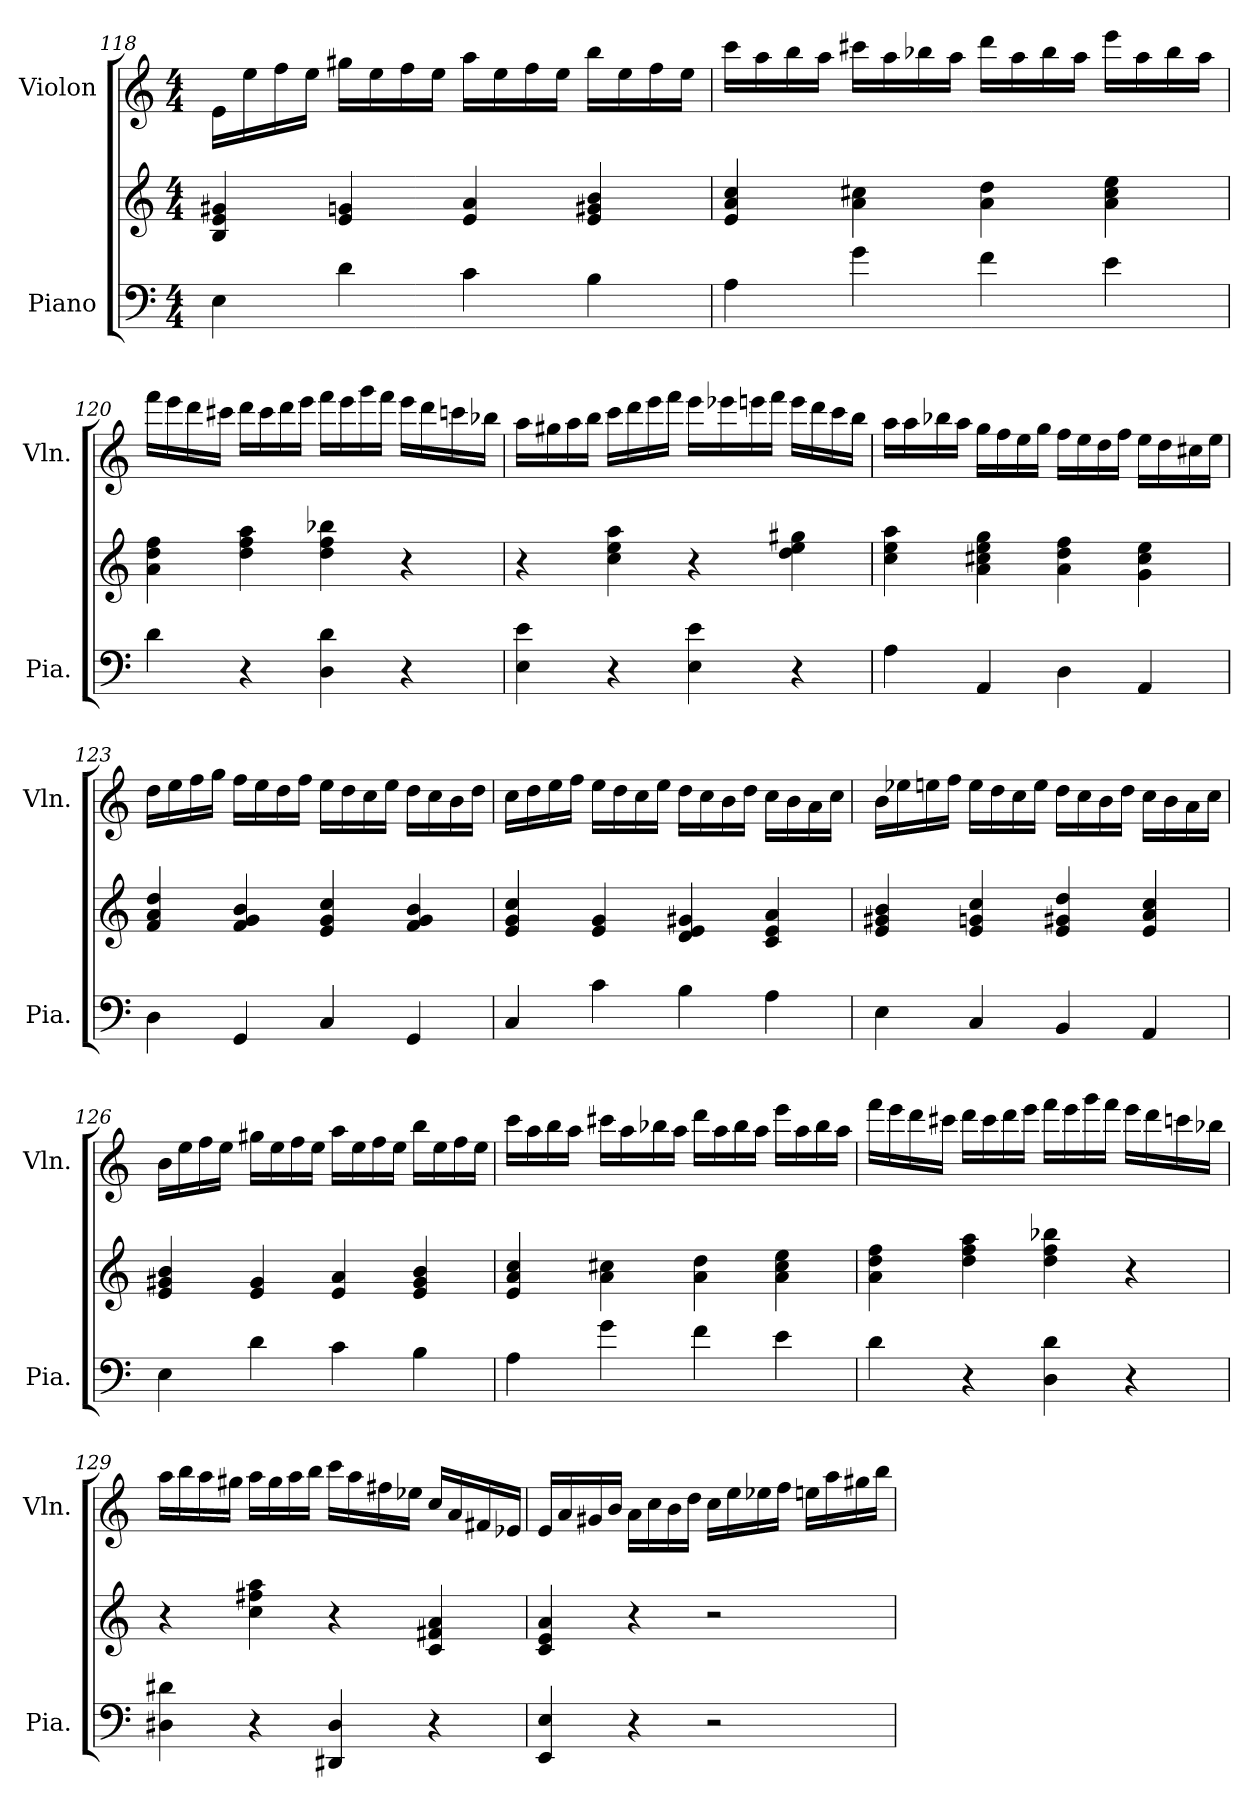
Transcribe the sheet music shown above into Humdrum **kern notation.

**kern	**kern	**kern
*part2	*part2	*part1
*staff3	*staff2	*staff1
*I"Piano	*	*I"Violon
*I'Pia.	*	*I'Vln.
*clefF4	*clefG2	*clefG2
*k[]	*k[]	*k[]
*M4/4	*M4/4	*M4/4
=118	=118	=118
4E\	4B/ 4e/ 4g#X/	16e\LL
.	.	16ee\
.	.	16ff\
.	.	16ee\JJ
4d\	4e/ 4gn/	16gg#X\LL
.	.	16ee\
.	.	16ff\
.	.	16ee\JJ
4c\	4e/ 4a/	16aa\LL
.	.	16ee\
.	.	16ff\
.	.	16ee\JJ
4B\	4e/ 4g#X/ 4b/	16bb\LL
.	.	16ee\
.	.	16ff\
.	.	16ee\JJ
!!LO:LB:g=z
=119	=119	=119
4A\	4e/ 4a/ 4cc/	16ccc\LL
.	.	16aa\
.	.	16bb\
.	.	16aa\JJ
4g\	4a\ 4cc#X\	16ccc#X\LL
.	.	16aa\
.	.	16bb-X\
.	.	16aa\JJ
4f\	4a\ 4dd\	16ddd\LL
.	.	16aa\
.	.	16bb-\
.	.	16aa\JJ
4e\	4a\ 4cc#\ 4ee\	16eee\LL
.	.	16aa\
.	.	16bb-\
.	.	16aa\JJ
!!LO:PB:g=z
=120	=120	=120
4d\	4a\ 4dd\ 4ff\	16fff\LL
.	.	16eee\
.	.	16ddd\
.	.	16ccc#X\JJ
4r	4dd\ 4ff\ 4aa\	16ddd\LL
.	.	16ccc#\
.	.	16ddd\
.	.	16eee\JJ
4D\ 4d\	4dd\ 4ff\ 4bb-X\	16fff\LL
.	.	16eee\
.	.	16ggg\
.	.	16fff\JJ
4r	4r	16eee\LL
.	.	16ddd\
.	.	16cccn\
.	.	16bb-X\JJ
!!LO:LB:g=z
=121	=121	=121
4E\ 4e\	4r	16aa\LL
.	.	16gg#X\
.	.	16aa\
.	.	16bb\JJ
4r	4cc\ 4ee\ 4aa\	16ccc\LL
.	.	16ddd\
.	.	16eee\
.	.	16fff\JJ
4E\ 4e\	4r	16eee\LL
.	.	16eee-X\
.	.	16eeen\
.	.	16fff\JJ
4r	4dd\ 4ee\ 4gg#X\	16eee\LL
.	.	16ddd\
.	.	16ccc\
.	.	16bb\JJ
=122	=122	=122
4A\	4cc\ 4ee\ 4aa\	16aa\LL
.	.	16aa\
.	.	16bb-X\
.	.	16aa\JJ
4AA/	4a\ 4cc#X\ 4ee\ 4gg\	16gg\LL
.	.	16ff\
.	.	16ee\
.	.	16gg\JJ
4D\	4a\ 4dd\ 4ff\	16ff\LL
.	.	16ee\
.	.	16dd\
.	.	16ff\JJ
4AA/	4g\ 4cc#\ 4ee\	16ee\LL
.	.	16dd\
.	.	16cc#X\
.	.	16ee\JJ
!!LO:LB:g=z
=123	=123	=123
4D\	4f/ 4a/ 4dd/	16dd\LL
.	.	16ee\
.	.	16ff\
.	.	16gg\JJ
4GG/	4f/ 4g/ 4b/	16ff\LL
.	.	16ee\
.	.	16dd\
.	.	16ff\JJ
4C/	4e/ 4g/ 4cc/	16ee\LL
.	.	16dd\
.	.	16cc\
.	.	16ee\JJ
4GG/	4f/ 4g/ 4b/	16dd\LL
.	.	16cc\
.	.	16b\
.	.	16dd\JJ
=124	=124	=124
4C/	4e/ 4g/ 4cc/	16cc\LL
.	.	16dd\
.	.	16ee\
.	.	16ff\JJ
4c\	4e/ 4g/	16ee\LL
.	.	16dd\
.	.	16cc\
.	.	16ee\JJ
4B\	4d/ 4e/ 4g#X/	16dd\LL
.	.	16cc\
.	.	16b\
.	.	16dd\JJ
4A\	4c/ 4e/ 4a/	16cc\LL
.	.	16b\
.	.	16a\
.	.	16cc\JJ
!!LO:LB:g=z
=125	=125	=125
4E\	4e/ 4g#X/ 4b/	16b\LL
.	.	16ee-X\
.	.	16een\
.	.	16ff\JJ
4C/	4e/ 4gn/ 4cc/	16ee\LL
.	.	16dd\
.	.	16cc\
.	.	16ee\JJ
4BB/	4e/ 4g#X/ 4dd/	16dd\LL
.	.	16cc\
.	.	16b\
.	.	16dd\JJ
4AA/	4e/ 4a/ 4cc/	16cc\LL
.	.	16b\
.	.	16a\
.	.	16cc\JJ
=126	=126	=126
4E\	4e/ 4g#X/ 4b/	16b\LL
.	.	16ee\
.	.	16ff\
.	.	16ee\JJ
4d\	4e/ 4g#/	16gg#X\LL
.	.	16ee\
.	.	16ff\
.	.	16ee\JJ
4c\	4e/ 4a/	16aa\LL
.	.	16ee\
.	.	16ff\
.	.	16ee\JJ
4B\	4e/ 4g#/ 4b/	16bb\LL
.	.	16ee\
.	.	16ff\
.	.	16ee\JJ
!!LO:PB:g=z
=127	=127	=127
4A\	4e/ 4a/ 4cc/	16ccc\LL
.	.	16aa\
.	.	16bb\
.	.	16aa\JJ
4g\	4a\ 4cc#X\	16ccc#X\LL
.	.	16aa\
.	.	16bb-X\
.	.	16aa\JJ
4f\	4a\ 4dd\	16ddd\LL
.	.	16aa\
.	.	16bb-\
.	.	16aa\JJ
4e\	4a\ 4cc#\ 4ee\	16eee\LL
.	.	16aa\
.	.	16bb-\
.	.	16aa\JJ
!!LO:LB:g=z
=128	=128	=128
4d\	4a\ 4dd\ 4ff\	16fff\LL
.	.	16eee\
.	.	16ddd\
.	.	16ccc#X\JJ
4r	4dd\ 4ff\ 4aa\	16ddd\LL
.	.	16ccc#\
.	.	16ddd\
.	.	16eee\JJ
4D\ 4d\	4dd\ 4ff\ 4bb-X\	16fff\LL
.	.	16eee\
.	.	16ggg\
.	.	16fff\JJ
4r	4r	16eee\LL
.	.	16ddd\
.	.	16cccn\
.	.	16bb-X\JJ
=129	=129	=129
4D#X\ 4d#X\	4r	16aa\LL
.	.	16bb\
.	.	16aa\
.	.	16gg#X\JJ
4r	4cc\ 4ff#X\ 4aa\	16aa\LL
.	.	16gg#\
.	.	16aa\
.	.	16bb\JJ
4DD#X/ 4D#/	4r	16ccc\LL
.	.	16aa\
.	.	16ff#X\
.	.	16ee-X\JJ
4r	4c/ 4f#X/ 4a/	16cc/LL
.	.	16a/
.	.	16f#X/
.	.	16e-X/JJ
!!LO:LB:g=z
=130	=130	=130
*	*	*MM100
4EE/ 4E/	4c/ 4e/ 4a/	16e/LL
.	.	16a/
.	.	16g#X/
.	.	16b/JJ
4r	4r	16a\LL
.	.	16cc\
.	.	16b\
.	.	16dd\JJ
2r	2r	16cc\LL
.	.	16ee\
.	.	16ee-X\
.	.	16ff\JJ
.	.	16een\LL
.	.	16aa\
.	.	16gg#X\
.	.	16bb\JJ
=	=	=
*-	*-	*-
